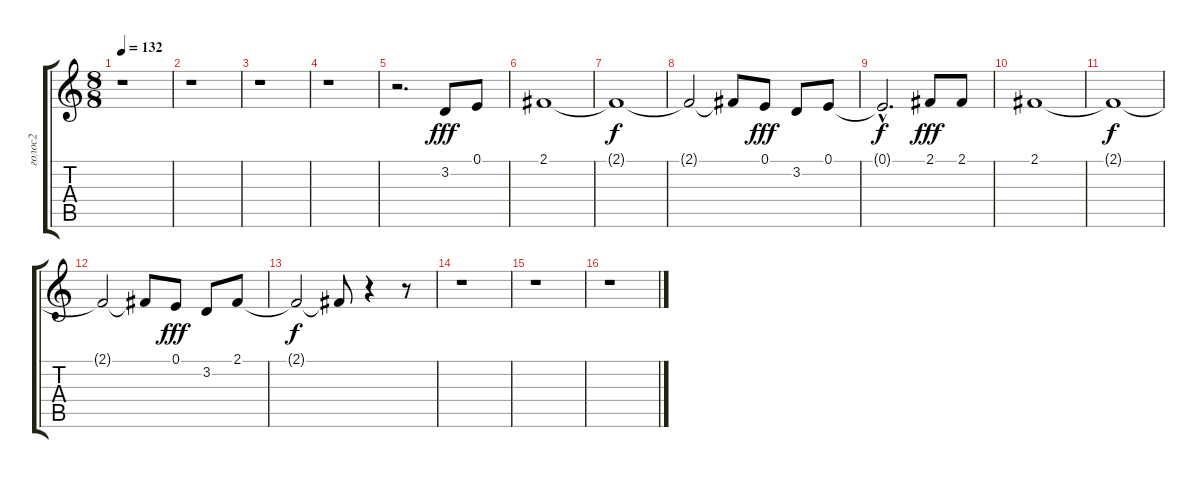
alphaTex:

\track ("голос2" "голос2") {instrument altosax}
\staff {score tabs}
\tuning (E4 B3 G3 D3 A2 E2) {hide}
\ts (8 8)
\tempo 132
\clef g2
\ks c
r.1{dy f} |
r.1 |
r.1 |
r.1 |
r.2{d} 3.2.8{dy fff} 0.1.8 |
2.1.1 |
2.1{t}.1{dy f} |
2.1{t}.2 2.1{t}.8 0.1.8{dy fff} 3.2.8 0.1.8 |
0.1{hac t}.2{d dy f} 2.1.8{dy fff} 2.1.8 |
2.1.1 |
2.1{t}.1{dy f} |
2.1{t}.2 2.1{t}.8 0.1.8{dy fff} 3.2.8 2.1.8 |
2.1{t}.2{dy f} 2.1{t}.8 r.4 r.8 |
r.1 |
r.1 |
r.1
